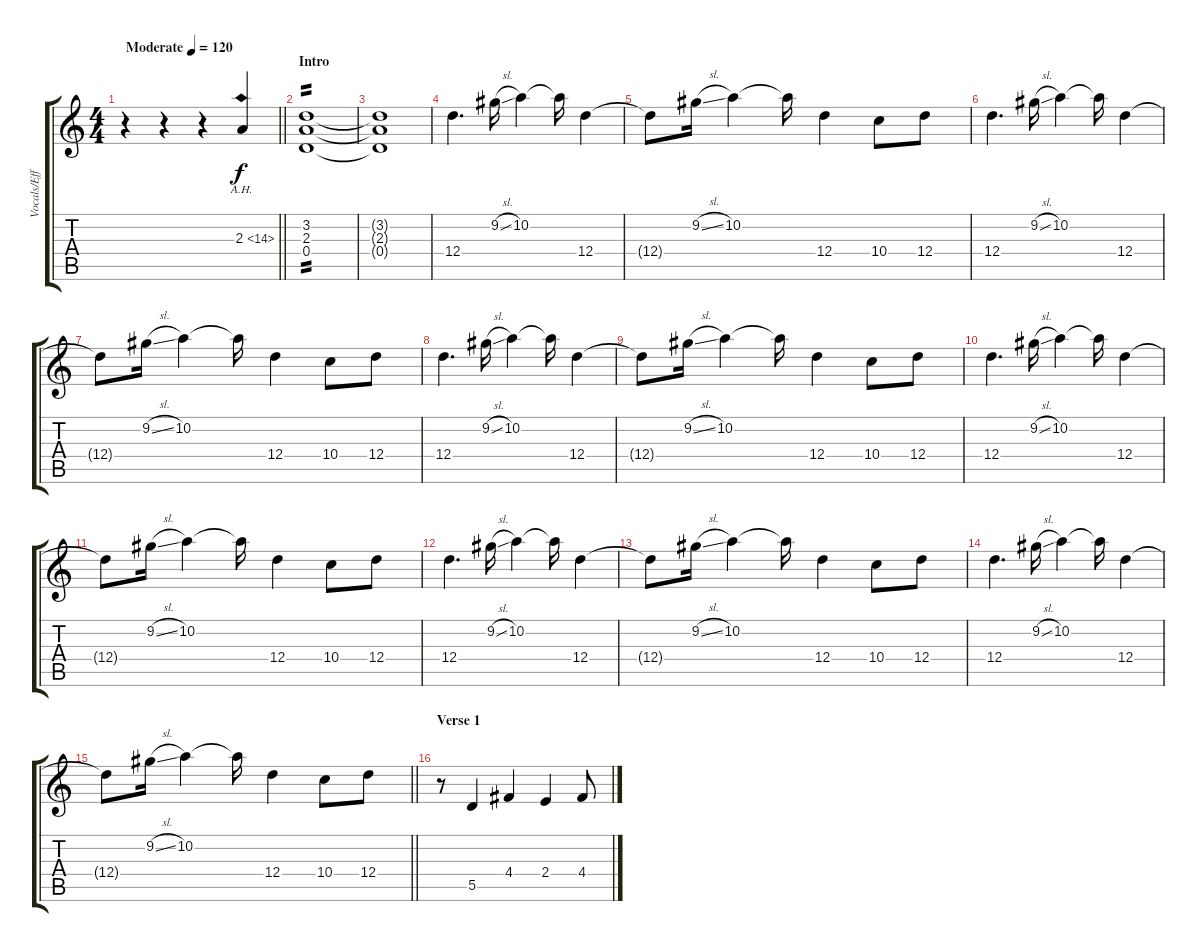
\track ("Vocals/Effects" "Vocals/Eff") {instrument distortionguitar}
\staff {score tabs}
\tuning (E4 B3 G3 D3 A2 E2) {hide}
\ts (4 4)
\tempo (120 "Moderate")
\clef g2
\barLineRight lightlight
\ks c
r.4{dy f instrument distortionguitar} r.4 r.4 2.3{ah 12}.4 |
\section ("" "Intro")
(3.2 2.3 0.4).1{tp 2} |
(3.2{t} 2.3{t} 0.4{t}).1 |
12.4.4{d instrument panflute} 9.2{sl}.16 10.2.4 10.2{t}.16 12.4.4 |
12.4{t}.8 9.2{sl}.16 10.2.4 10.2{t}.16 12.4.4 10.4.8 12.4.8 |
12.4.4{d} 9.2{sl}.16 10.2.4 10.2{t}.16 12.4.4 |
12.4{t}.8 9.2{sl}.16 10.2.4 10.2{t}.16 12.4.4 10.4.8 12.4.8 |
12.4.4{d} 9.2{sl}.16 10.2.4 10.2{t}.16 12.4.4 |
12.4{t}.8 9.2{sl}.16 10.2.4 10.2{t}.16 12.4.4 10.4.8 12.4.8 |
12.4.4{d} 9.2{sl}.16 10.2.4 10.2{t}.16 12.4.4 |
12.4{t}.8 9.2{sl}.16 10.2.4 10.2{t}.16 12.4.4 10.4.8 12.4.8 |
12.4.4{d} 9.2{sl}.16 10.2.4 10.2{t}.16 12.4.4 |
12.4{t}.8 9.2{sl}.16 10.2.4 10.2{t}.16 12.4.4 10.4.8 12.4.8 |
12.4.4{d} 9.2{sl}.16 10.2.4 10.2{t}.16 12.4.4 |
\barLineRight lightlight
12.4{t}.8 9.2{sl}.16 10.2.4 10.2{t}.16 12.4.4 10.4.8 12.4.8 |
\section ("" "Verse 1")
r.8{volume 13 instrument lead2sawtooth} 5.5.4 4.4.4 2.4.4 4.4.8
